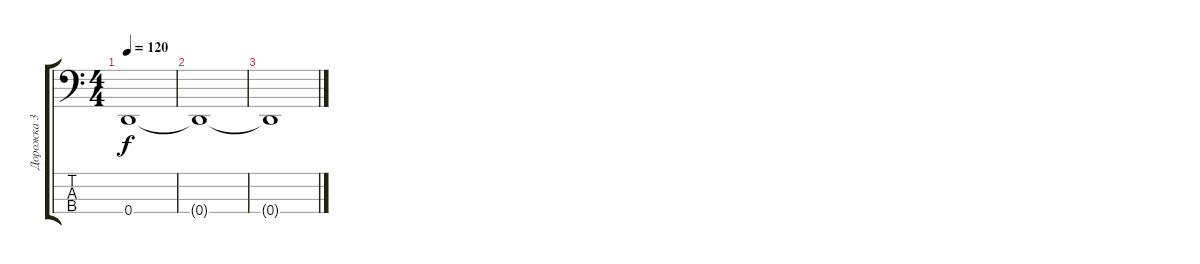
\track ("Дорожка 3" "Дорожка 3") {instrument electricbassfinger}
\staff {score tabs}
\tuning (F2 C2 G1 D1) {hide}
\ts (4 4)
\tempo 120
\clef f4
\ks c
0.4{t}.1{dy f} |
0.4{t}.1 |
0.4{t}.1
